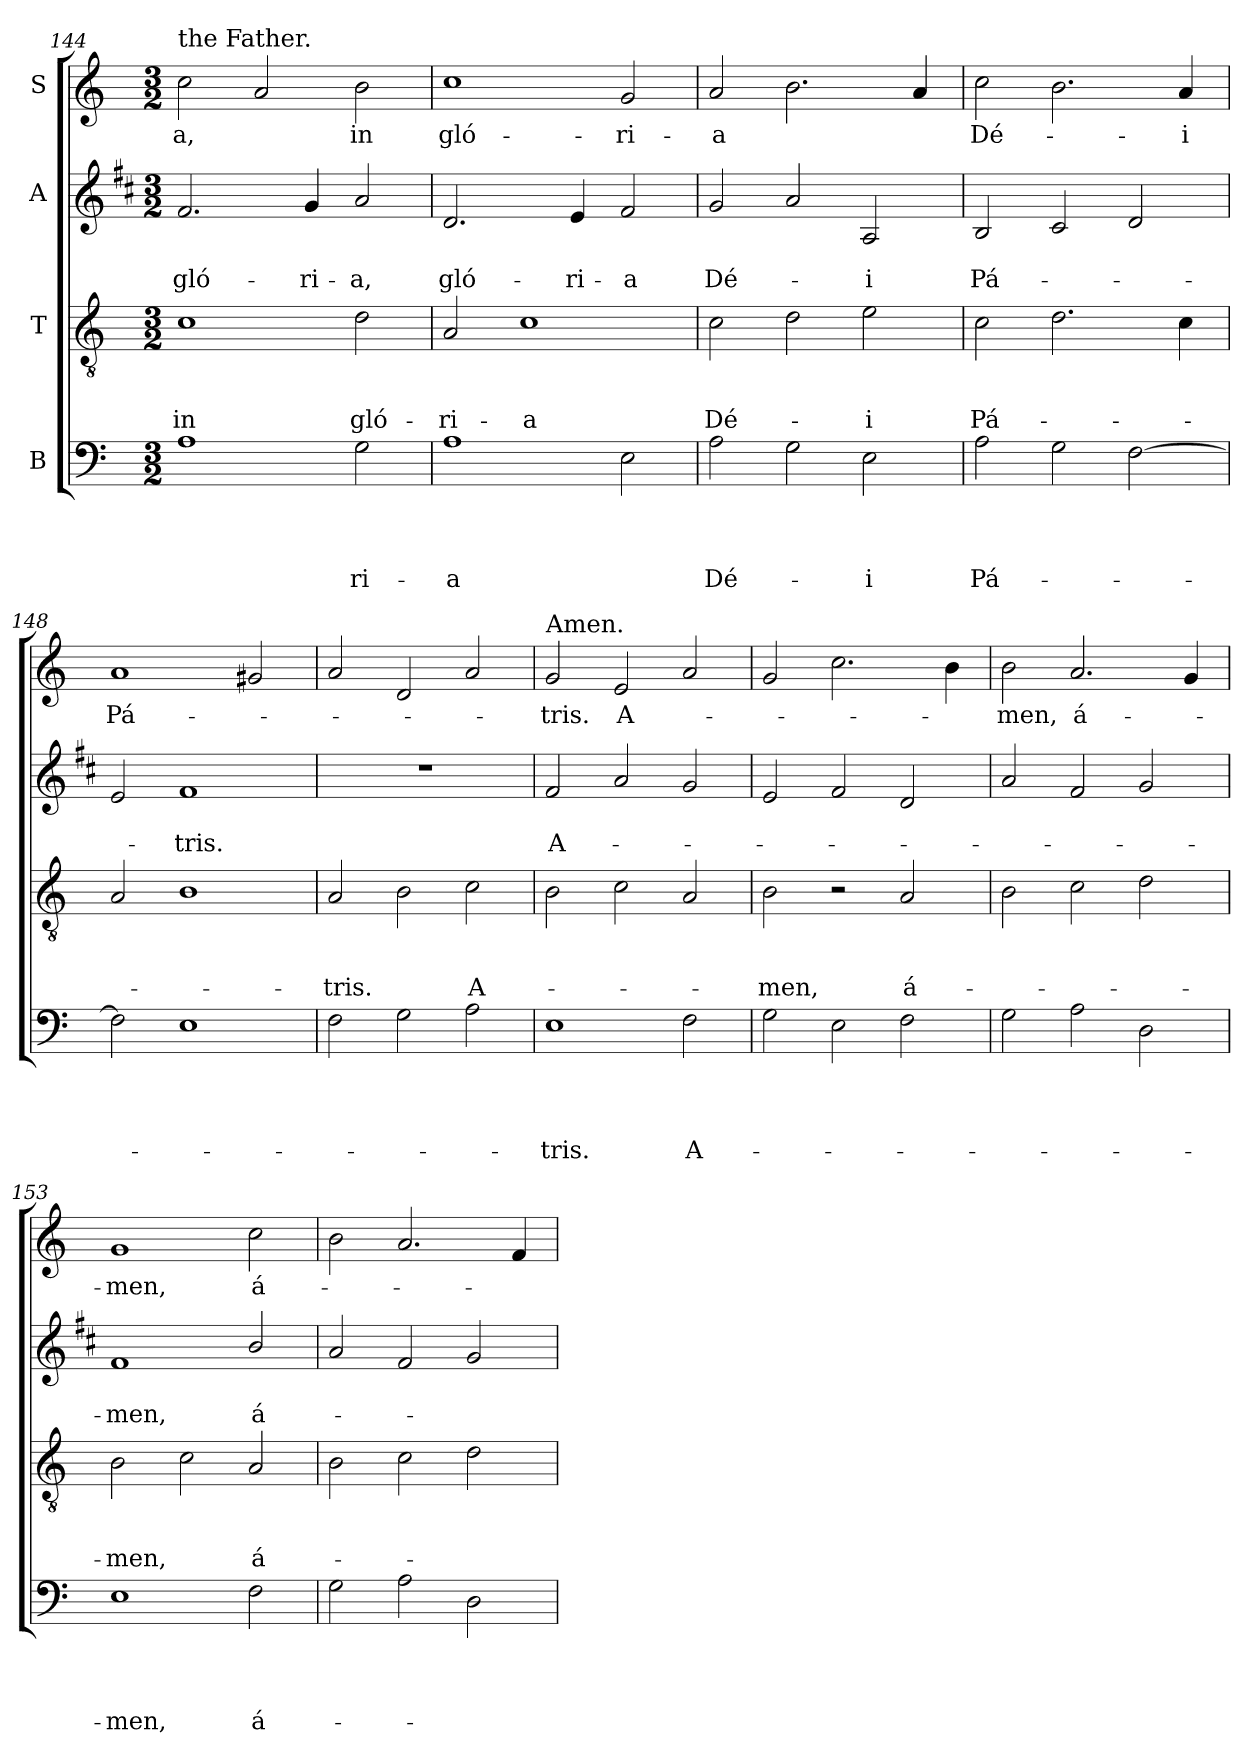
**kern	**text	**text	**text	**text	**kern	**text	**text	**text	**kern	**text	**text	**kern	**text
*part4	*part4	*part4	*part4	*part4	*part3	*part3	*part3	*part3	*part2	*part2	*part2	*part1	*part1
*staff4	*staff4	*staff4	*staff4	*staff4	*staff3	*staff3	*staff3	*staff3	*staff2	*staff2	*staff2	*staff1	*staff1
*I"B	*	*	*	*	*I"T	*	*	*	*I"A	*	*	*I"S	*
*clefF4	*	*	*	*	*clefGv2	*	*	*	*clefG2	*	*	*clefG2	*
*	*	*	*	*	*	*	*	*	*ITrd1c2	*	*	*	*
*k[]	*	*	*	*	*k[]	*	*	*	*k[]	*	*	*k[]	*
*C:	*	*	*	*	*C:	*	*	*	*C:	*	*	*C:	*
*M3/2	*	*	*	*	*M3/2	*	*	*	*M3/2	*	*	*M3/2	*
=144	=144	=144	=144	=144	=144	=144	=144	=144	=144	=144	=144	=144	=144
!	!	!	!	!	!	!	!	!	!	!	!	!LO:TX:a:t=the Father.	!
!	!	!	!	!	!	!	!	!LO:LY:b	!	!	!LO:LY:b	!	!LO:LY:b
1A	.	.	.	.	1c	.	.	in	2.e/	.	gló-	2cc\	-a,
.	.	.	.	.	.	.	.	.	.	.	.	2a/	.
!	!	!	!	!	!	!	!	!	!	!	!LO:LY:b	!	!
.	.	.	.	.	.	.	.	.	4f/	.	-ri-	.	.
!	!	!	!	!LO:LY:b	!	!	!	!LO:LY:b	!	!	!LO:LY:b	!	!LO:LY:b
2G\	.	.	.	-ri-	2d\	.	.	gló-	2g/	.	-a,	2b\	in
=145	=145	=145	=145	=145	=145	=145	=145	=145	=145	=145	=145	=145	=145
!	!	!	!	!LO:LY:b	!	!	!	!LO:LY:b	!	!	!LO:LY:b	!	!LO:LY:b
1A	.	.	.	-a	2A/	.	.	-ri-	2.c/	.	gló-	1cc	gló-
!	!	!	!	!	!	!	!	!LO:LY:b	!	!	!	!	!
.	.	.	.	.	1c	.	.	-a	.	.	.	.	.
!	!	!	!	!	!	!	!	!	!	!	!LO:LY:b	!	!
.	.	.	.	.	.	.	.	.	4d/	.	-ri-	.	.
!	!	!	!	!	!	!	!	!	!	!	!LO:LY:b	!	!LO:LY:b
2E\	.	.	.	.	.	.	.	.	2e/	.	-a	2g/	-ri-
=146	=146	=146	=146	=146	=146	=146	=146	=146	=146	=146	=146	=146	=146
!	!	!	!	!LO:LY:b	!	!	!	!LO:LY:b	!	!	!LO:LY:b	!	!LO:LY:b
2A\	.	.	.	Dé-	2c\	.	.	Dé-	2f/	.	Dé-	2a/	-a
2G\	.	.	.	.	2d\	.	.	.	2g/	.	.	2.b\	.
!	!	!	!	!LO:LY:b	!	!	!	!LO:LY:b	!	!	!LO:LY:b	!	!
2E\	.	.	.	-i	2e\	.	.	-i	2G/	.	-i	.	.
.	.	.	.	.	.	.	.	.	.	.	.	4a/	.
=147	=147	=147	=147	=147	=147	=147	=147	=147	=147	=147	=147	=147	=147
!	!	!	!	!LO:LY:b	!	!	!	!LO:LY:b	!	!	!LO:LY:b	!	!LO:LY:b
2A\	.	.	.	Pá-	2c\	.	.	Pá-	2A/	.	Pá-	2cc\	Dé-
2G\	.	.	.	.	2.d\	.	.	.	2B/	.	.	2.b\	.
[2F\	.	.	.	.	.	.	.	.	2c/	.	.	.	.
!	!	!	!	!	!	!	!	!	!	!	!	!	!LO:LY:b
.	.	.	.	.	4c\	.	.	.	.	.	.	4a/	-i
!!LO:PB:g=z
=148	=148	=148	=148	=148	=148	=148	=148	=148	=148	=148	=148	=148	=148
!	!	!	!	!	!	!	!	!	!	!	!	!	!LO:LY:b
2F\]	.	.	.	.	2A/	.	.	.	2d/	.	.	1a	Pá-
!	!	!	!	!	!	!	!	!	!	!	!LO:LY:b	!	!
1E	.	.	.	.	1B	.	.	.	1e	.	-tris.	.	.
.	.	.	.	.	.	.	.	.	.	.	.	2g#/	.
=149	=149	=149	=149	=149	=149	=149	=149	=149	=149	=149	=149	=149	=149
!	!	!	!	!	!	!	!	!LO:LY:b	!	!	!	!	!
2F\	.	.	.	.	2A/	.	.	-tris.	1.r	.	.	2a/	.
2G\	.	.	.	.	2B\	.	.	.	.	.	.	2d/	.
!	!	!	!	!	!	!	!	!LO:LY:b	!	!	!	!	!
2A\	.	.	.	.	2c\	.	.	A-	.	.	.	2a/	.
=150	=150	=150	=150	=150	=150	=150	=150	=150	=150	=150	=150	=150	=150
!	!	!	!	!	!	!	!	!	!	!	!	!LO:TX:a:t=Amen.	!
!	!	!	!	!LO:LY:b	!	!	!	!	!	!	!LO:LY:b	!	!LO:LY:b
1E	.	.	.	-tris.	2B\	.	.	.	2e/	.	A-	2g/	-tris.
!	!	!	!	!	!	!	!	!	!	!	!	!	!LO:LY:b
.	.	.	.	.	2c\	.	.	.	2g/	.	.	2e/	A-
!	!	!	!	!LO:LY:b	!	!	!	!	!	!	!	!	!
2F\	.	.	.	A-	2A/	.	.	.	2f/	.	.	2a/	.
=151	=151	=151	=151	=151	=151	=151	=151	=151	=151	=151	=151	=151	=151
!	!	!	!	!	!	!	!	!LO:LY:b	!	!	!	!	!
2G\	.	.	.	.	2B\	.	.	-men,	2d/	.	.	2g/	.
2E\	.	.	.	.	2r	.	.	.	2e/	.	.	2.cc\	.
!	!	!	!	!	!	!	!	!LO:LY:b	!	!	!	!	!
2F\	.	.	.	.	2A/	.	.	á-	2c/	.	.	.	.
.	.	.	.	.	.	.	.	.	.	.	.	4b\	.
=152	=152	=152	=152	=152	=152	=152	=152	=152	=152	=152	=152	=152	=152
!	!	!	!	!	!	!	!	!	!	!	!	!	!LO:LY:b
2G\	.	.	.	.	2B\	.	.	.	2g/	.	.	2b\	-men,
!	!	!	!	!	!	!	!	!	!	!	!	!	!LO:LY:b
2A\	.	.	.	.	2c\	.	.	.	2e/	.	.	2.a/	á-
2D\	.	.	.	.	2d\	.	.	.	2f/	.	.	.	.
.	.	.	.	.	.	.	.	.	.	.	.	4g/	.
!!LO:LB:g=z
=153	=153	=153	=153	=153	=153	=153	=153	=153	=153	=153	=153	=153	=153
!	!	!	!	!LO:LY:b	!	!	!	!LO:LY:b	!	!	!LO:LY:b	!	!LO:LY:b
1E	.	.	.	-men,	2B\	.	.	-men,	1e	.	-men,	1g	-men,
.	.	.	.	.	2c\	.	.	.	.	.	.	.	.
!	!	!	!	!LO:LY:b	!	!	!	!LO:LY:b	!	!	!LO:LY:b	!	!LO:LY:b
2F\	.	.	.	á-	2A/	.	.	á-	2a/	.	á-	2cc\	á-
=154	=154	=154	=154	=154	=154	=154	=154	=154	=154	=154	=154	=154	=154
2G\	.	.	.	.	2B\	.	.	.	2g/	.	.	2b\	.
2A\	.	.	.	.	2c\	.	.	.	2e/	.	.	2.a/	.
2D\	.	.	.	.	2d\	.	.	.	2f/	.	.	.	.
.	.	.	.	.	.	.	.	.	.	.	.	4f/	.
=	=	=	=	=	=	=	=	=	=	=	=	=	=
*-	*-	*-	*-	*-	*-	*-	*-	*-	*-	*-	*-	*-	*-
